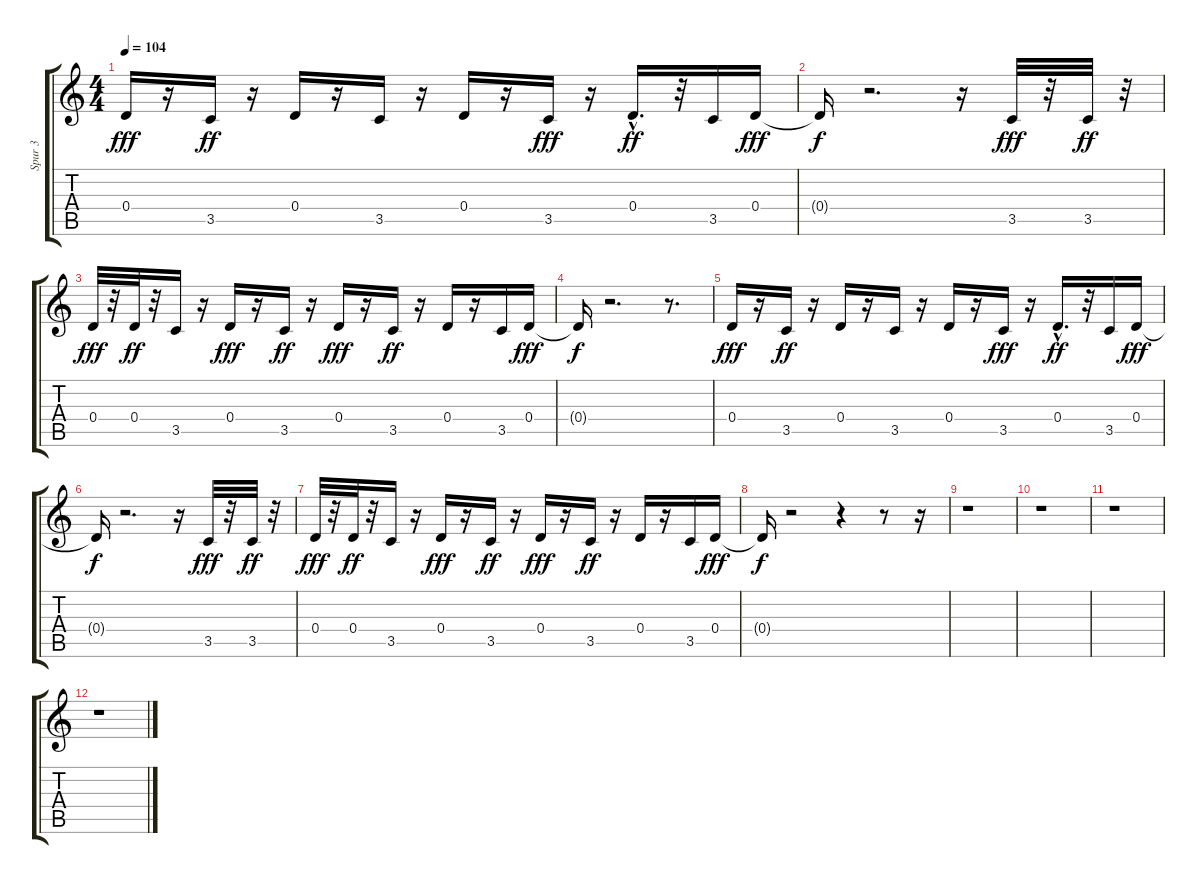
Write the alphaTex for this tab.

\track ("Spur 3" "Spur 3") {instrument electricguitarmuted}
\staff {score tabs}
\tuning (E4 B3 G3 D3 A2 E2) {hide}
\ts (4 4)
\tempo 104
\clef g2
\ks c
0.4.16{dy fff} r.16 3.5.16{dy ff} r.16 0.4.16 r.16 3.5.16 r.16 0.4.16 r.16 3.5.16{dy fff} r.16 0.4{hac}.16{d dy ff} r.32 3.5.16 0.4.16{dy fff} |
0.4{t}.16{dy f} r.2{d} r.16 3.5.32{dy fff} r.32 3.5.32{dy ff} r.32 |
0.4.32{dy fff} r.32 0.4.32{dy ff} r.32 3.5.16 r.16 0.4.16{dy fff} r.16 3.5.16{dy ff} r.16 0.4.16{dy fff} r.16 3.5.16{dy ff} r.16 0.4.16 r.16 3.5.16 0.4.16{dy fff} |
0.4{t}.16{dy f} r.2{d} r.8{d} |
0.4.16{dy fff} r.16 3.5.16{dy ff} r.16 0.4.16 r.16 3.5.16 r.16 0.4.16 r.16 3.5.16{dy fff} r.16 0.4{hac}.16{d dy ff} r.32 3.5.16 0.4.16{dy fff} |
0.4{t}.16{dy f} r.2{d} r.16 3.5.32{dy fff} r.32 3.5.32{dy ff} r.32 |
0.4.32{dy fff} r.32 0.4.32{dy ff} r.32 3.5.16 r.16 0.4.16{dy fff} r.16 3.5.16{dy ff} r.16 0.4.16{dy fff} r.16 3.5.16{dy ff} r.16 0.4.16 r.16 3.5.16 0.4.16{dy fff} |
0.4{t}.16{dy f} r.2 r.4 r.8 r.16 |
r.1 |
r.1 |
r.1 |
r.1
